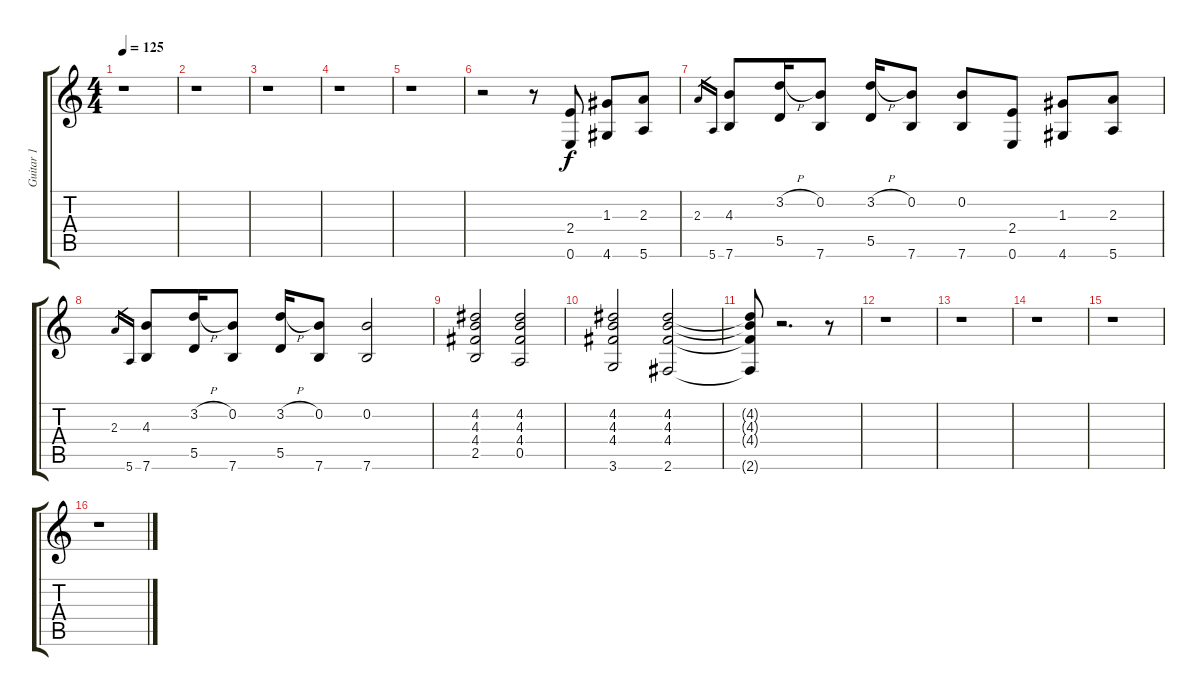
\track ("Guitar 1" "Guitar 1") {instrument electricguitarclean}
\staff {score tabs}
\tuning (E4 B3 G3 D3 A2 E2) {hide}
\ts (4 4)
\tempo 125
\clef g2
\ks c
r.1{dy f} |
r.1 |
r.1 |
r.1 |
r.1 |
r.2 r.8 (2.4 0.6).8 (1.3 4.6).8 (2.3 5.6).8 |
2.3.16{gr} 5.6.16{gr} (4.3 7.6).8 (3.2{h} 5.5).16 (0.2 7.6).8 (3.2{h} 5.5).16 (0.2 7.6).8 (0.2 7.6).8 (2.4 0.6).8 (1.3 4.6).8 (2.3 5.6).8 |
2.3.16{gr} 5.6.16{gr} (4.3 7.6).8 (3.2{h} 5.5).16 (0.2 7.6).8 (3.2{h} 5.5).16 (0.2 7.6).8 (0.2 7.6).2 |
(4.2 4.3 4.4 2.5).2 (4.2 4.3 4.4 0.5).2 |
(4.2 4.3 4.4 3.6).2 (4.2 4.3 4.4 2.6).2 |
(4.2{t} 4.3{t} 4.4{t} 2.6{t}).8 r.2{d} r.8 |
r.1 |
r.1 |
r.1 |
r.1 |
r.1
